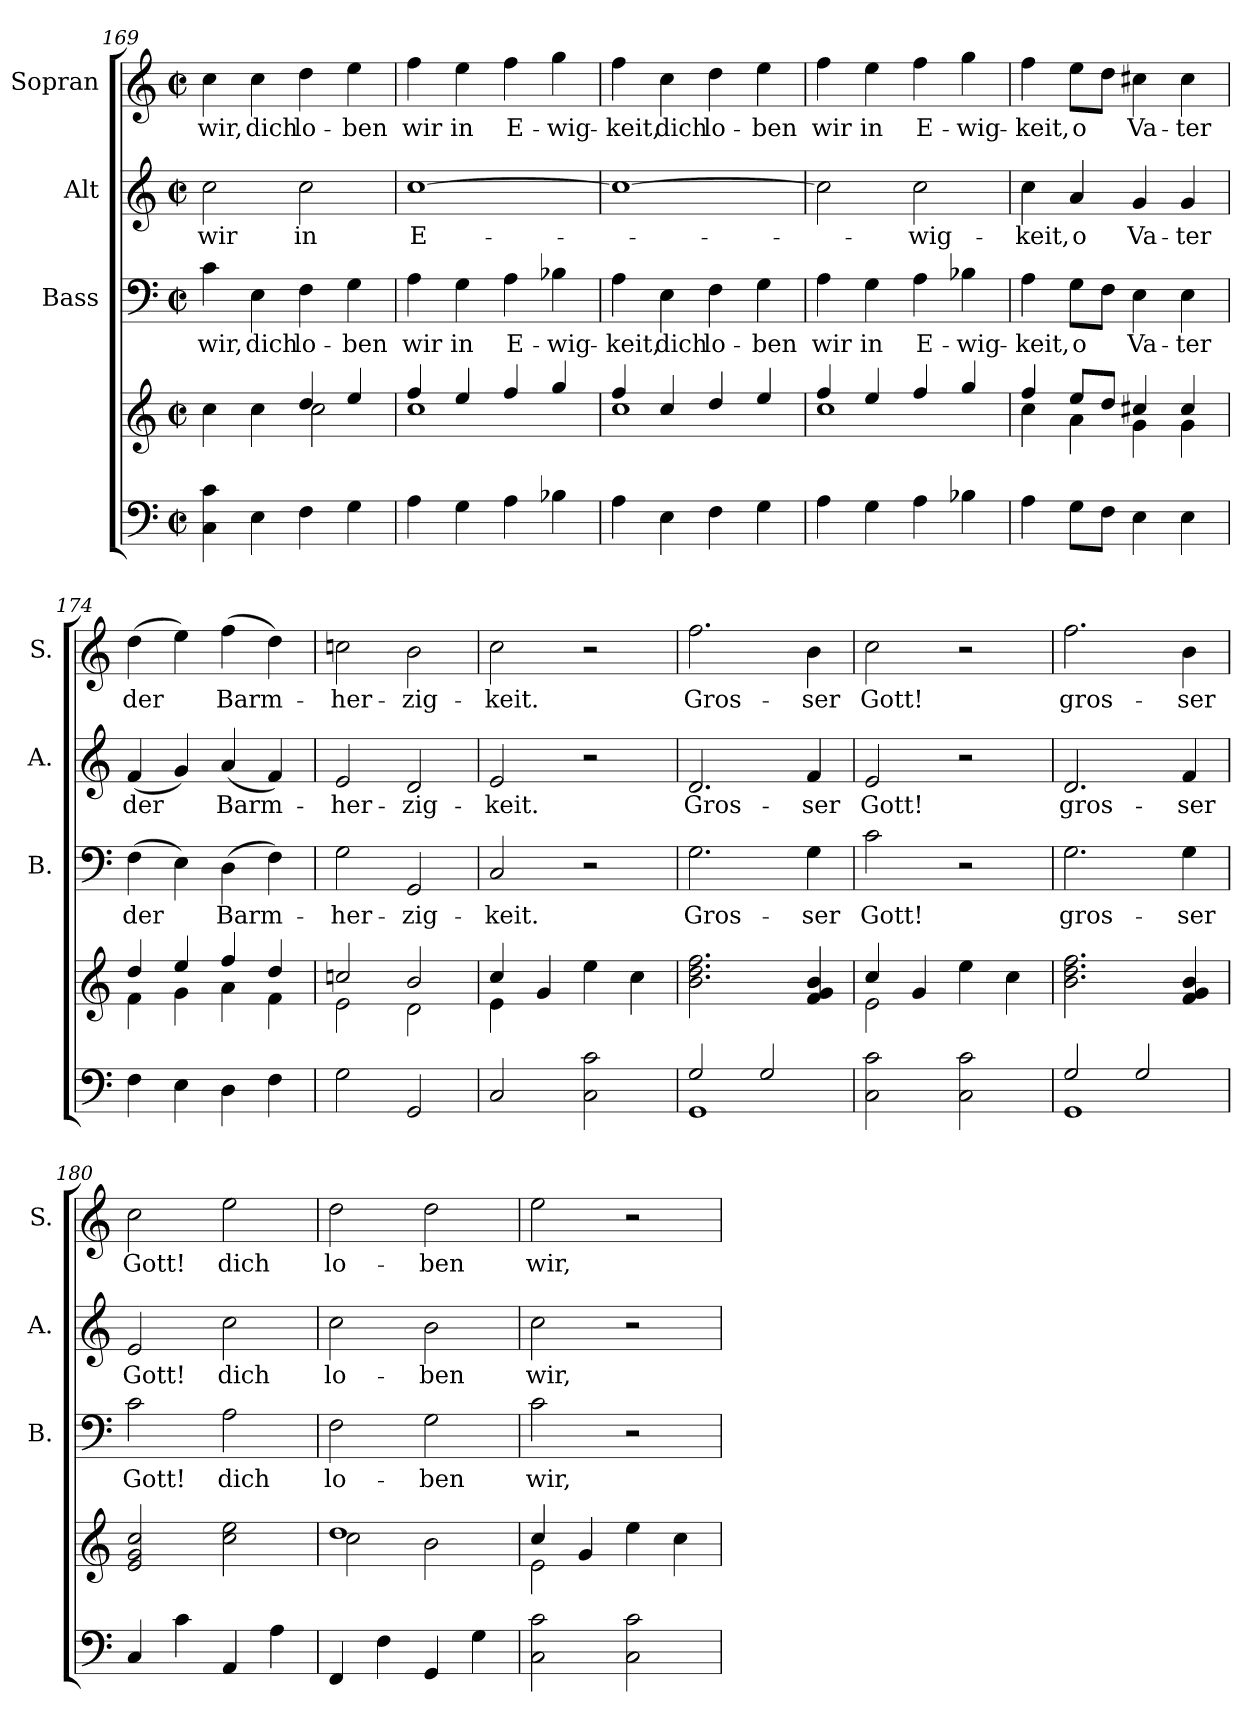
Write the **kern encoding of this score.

**kern	**kern	**kern	**text	**kern	**text	**kern	**text
*part4	*part4	*part3	*part3	*part2	*part2	*part1	*part1
*staff5	*staff4	*staff3	*staff3	*staff2	*staff2	*staff1	*staff1
*	*	*I"Bass	*	*I"Alt	*	*I"Sopran	*
*	*	*I'B.	*	*I'A.	*	*I'S.	*
*clefF4	*clefG2	*clefF4	*	*clefG2	*	*clefG2	*
*k[]	*k[]	*k[]	*	*k[]	*	*k[]	*
*C:	*C:	*C:	*	*C:	*	*C:	*
*M2/2	*M2/2	*M2/2	*	*M2/2	*	*M2/2	*
*met(c|)	*met(c|)	*met(c|)	*	*met(c|)	*	*met(c|)	*
=169	=169	=169	=169	=169	=169	=169	=169
*	*^	*	*	*	*	*	*
!	!	!	!	!LO:LY:b	!	!LO:LY:b	!	!LO:LY:b
4C\ 4c\	2ryy	4cc\	4c\	wir,	2cc\	wir	4cc\	wir,
!	!	!	!	!LO:LY:b	!	!	!	!LO:LY:b
4E\	.	4cc\	4E\	dich	.	.	4cc\	dich
!	!	!	!	!LO:LY:b	!	!LO:LY:b	!	!LO:LY:b
4F\	4dd/	2cc\	4F\	lo-	2cc\	in	4dd\	lo-
!	!	!	!	!LO:LY:b	!	!	!	!LO:LY:b
4G\	4ee/	.	4G\	-ben	.	.	4ee\	-ben
=170	=170	=170	=170	=170	=170	=170	=170	=170
!	!	!	!	!LO:LY:b	!	!LO:LY:b	!	!LO:LY:b
4A\	4ff/	1cc	4A\	wir	[1cc	E-	4ff\	wir
!	!	!	!	!LO:LY:b	!	!	!	!LO:LY:b
4G\	4ee/	.	4G\	in	.	.	4ee\	in
!	!	!	!	!LO:LY:b	!	!	!	!LO:LY:b
4A\	4ff/	.	4A\	E-	.	.	4ff\	E-
!	!	!	!	!LO:LY:b	!	!	!	!LO:LY:b
4B-X\	4gg/	.	4B-X\	-wig-	.	.	4gg\	-wig-
=171	=171	=171	=171	=171	=171	=171	=171	=171
!	!	!	!	!LO:LY:b	!	!	!	!LO:LY:b
4A\	4ff/	1cc	4A\	-keit,	1cc_	.	4ff\	-keit,
!	!	!	!	!LO:LY:b	!	!	!	!LO:LY:b
4E\	4cc/	.	4E\	dich	.	.	4cc\	dich
!	!	!	!	!LO:LY:b	!	!	!	!LO:LY:b
4F\	4dd/	.	4F\	lo-	.	.	4dd\	lo-
!	!	!	!	!LO:LY:b	!	!	!	!LO:LY:b
4G\	4ee/	.	4G\	-ben	.	.	4ee\	-ben
=172	=172	=172	=172	=172	=172	=172	=172	=172
!	!	!	!	!LO:LY:b	!	!	!	!LO:LY:b
4A\	4ff/	1cc	4A\	wir	2cc\]	.	4ff\	wir
!	!	!	!	!LO:LY:b	!	!	!	!LO:LY:b
4G\	4ee/	.	4G\	in	.	.	4ee\	in
!	!	!	!	!LO:LY:b	!	!LO:LY:b	!	!LO:LY:b
4A\	4ff/	.	4A\	E-	2cc\	-wig-	4ff\	E-
!	!	!	!	!LO:LY:b	!	!	!	!LO:LY:b
4B-X\	4gg/	.	4B-X\	-wig-	.	.	4gg\	-wig-
!!LO:PB:g=z
=173	=173	=173	=173	=173	=173	=173	=173	=173
!	!	!	!	!LO:LY:b	!	!LO:LY:b	!	!LO:LY:b
4A\	4ff/	4cc\	4A\	-keit,	4cc\	-keit,	4ff\	-keit,
!	!	!	!	!LO:LY:b	!	!LO:LY:b	!	!LO:LY:b
8G\L	8ee/L	4a\	8G\L	o	4a/	o	8ee\L	o
8F\J	8dd/J	.	8F\J	.	.	.	8dd\J	.
!	!	!	!	!LO:LY:b	!	!LO:LY:b	!	!LO:LY:b
4E\	4cc#X/	4g\	4E\	Va-	4g/	Va-	4cc#X\	Va-
!	!	!	!	!LO:LY:b	!	!LO:LY:b	!	!LO:LY:b
4E\	4cc#/	4g\	4E\	-ter	4g/	-ter	4cc#\	-ter
=174	=174	=174	=174	=174	=174	=174	=174	=174
!	!	!	!	!LO:LY:b	!	!LO:LY:b	!	!LO:LY:b
4F\	4dd/	4f\	(>4F\	der	(<4f/	der	(>4dd\	der
4E\	4ee/	4g\	4E\)	.	4g/)	.	4ee\)	.
!	!	!	!	!LO:LY:b	!	!LO:LY:b	!	!LO:LY:b
4D\	4ff/	4a\	(>4D\	Barm-	(<4a/	Barm-	(>4ff\	Barm-
4F\	4dd/	4f\	4F\)	.	4f/)	.	4dd\)	.
=175	=175	=175	=175	=175	=175	=175	=175	=175
!	!	!	!	!LO:LY:b	!	!LO:LY:b	!	!LO:LY:b
2G\	2ccn/	2e\	2G\	-her-	2e/	-her-	2ccn\	-her-
!	!	!	!	!LO:LY:b	!	!LO:LY:b	!	!LO:LY:b
2GG/	2b/	2d\	2GG/	-zig-	2d/	-zig-	2b\	-zig-
=176	=176	=176	=176	=176	=176	=176	=176	=176
!	!	!	!	!LO:LY:b	!	!LO:LY:b	!	!LO:LY:b
2C/	4cc/	4e\	2C/	-keit.	2e/	-keit.	2cc\	-keit.
.	4g/	2.ryy	.	.	.	.	.	.
2C\ 2c\	4ee\	.	2r	.	2r	.	2r	.
.	4cc\	.	.	.	.	.	.	.
*	*v	*v	*	*	*	*	*	*
=177	=177	=177	=177	=177	=177	=177	=177
*^	*	*	*	*	*	*	*
!	!	!	!	!LO:LY:b	!	!LO:LY:b	!	!LO:LY:b
2G/	1GG	2.b\ 2.dd\ 2.ff\	2.G\	Gros-	2.d/	Gros-	2.ff\	Gros-
2G/	.	.	.	.	.	.	.	.
!	!	!	!	!LO:LY:b	!	!LO:LY:b	!	!LO:LY:b
.	.	4f/ 4g/ 4b/	4G\	-ser	4f/	-ser	4b\	-ser
*v	*v	*	*	*	*	*	*	*
=178	=178	=178	=178	=178	=178	=178	=178
*	*^	*	*	*	*	*	*
!	!	!	!	!LO:LY:b	!	!LO:LY:b	!	!LO:LY:b
2C\ 2c\	4cc/	2e\	2c\	Gott!	2e/	Gott!	2cc\	Gott!
.	4g/	.	.	.	.	.	.	.
2C\ 2c\	4ee\	2ryy	2r	.	2r	.	2r	.
.	4cc\	.	.	.	.	.	.	.
*	*v	*v	*	*	*	*	*	*
!!LO:LB:g=z
=179	=179	=179	=179	=179	=179	=179	=179
*^	*	*	*	*	*	*	*
!	!	!	!	!LO:LY:b	!	!LO:LY:b	!	!LO:LY:b
2G/	1GG	2.b\ 2.dd\ 2.ff\	2.G\	gros-	2.d/	gros-	2.ff\	gros-
2G/	.	.	.	.	.	.	.	.
!	!	!	!	!LO:LY:b	!	!LO:LY:b	!	!LO:LY:b
.	.	4f/ 4g/ 4b/	4G\	-ser	4f/	-ser	4b\	-ser
*v	*v	*	*	*	*	*	*	*
=180	=180	=180	=180	=180	=180	=180	=180
!	!	!	!LO:LY:b	!	!LO:LY:b	!	!LO:LY:b
4C/	2e/ 2g/ 2cc/	2c\	Gott!	2e/	Gott!	2cc\	Gott!
4c\	.	.	.	.	.	.	.
!	!	!	!LO:LY:b	!	!LO:LY:b	!	!LO:LY:b
4AA/	2cc\ 2ee\	2A\	dich	2cc\	dich	2ee\	dich
4A\	.	.	.	.	.	.	.
=181	=181	=181	=181	=181	=181	=181	=181
*	*^	*	*	*	*	*	*
!	!	!	!	!LO:LY:b	!	!LO:LY:b	!	!LO:LY:b
4FF/	1dd	2cc\	2F\	lo-	2cc\	lo-	2dd\	lo-
4F\	.	.	.	.	.	.	.	.
!	!	!	!	!LO:LY:b	!	!LO:LY:b	!	!LO:LY:b
4GG/	.	2b\	2G\	-ben	2b\	-ben	2dd\	-ben
4G\	.	.	.	.	.	.	.	.
=182	=182	=182	=182	=182	=182	=182	=182	=182
!	!	!	!	!LO:LY:b	!	!LO:LY:b	!	!LO:LY:b
2C\ 2c\	4cc/	2e\	2c\	wir,	2cc\	wir,	2ee\	wir,
.	4g/	.	.	.	.	.	.	.
2C\ 2c\	4ee\	2ryy	2r	.	2r	.	2r	.
.	4cc\	.	.	.	.	.	.	.
*	*v	*v	*	*	*	*	*	*
=	=	=	=	=	=	=	=
*-	*-	*-	*-	*-	*-	*-	*-
